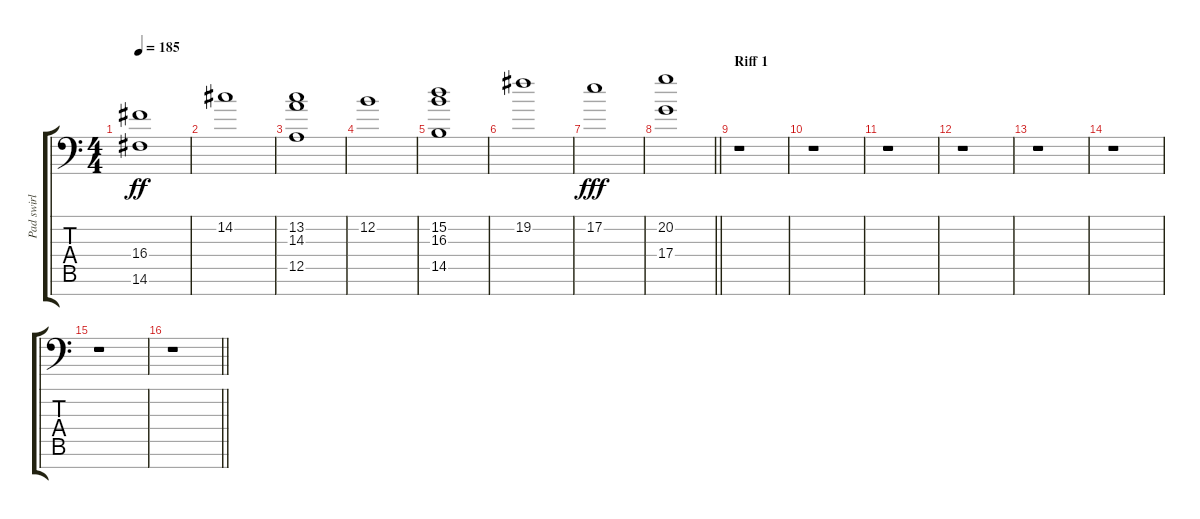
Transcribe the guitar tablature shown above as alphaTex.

\track ("Pad swirl" "Pad swirl") {instrument pad8sweep}
\staff {score tabs}
\tuning (C8 B3 G3 D3 A2 E2 C-1) {hide}
\ts (4 4)
\tempo 185
\clef f4
\ks c
(16.4 14.6).1{dy ff} |
14.2.1 |
(13.2 14.3 12.5).1 |
12.2.1 |
(15.2 16.3 14.5).1 |
19.2.1 |
17.2.1{dy fff} |
\barLineRight lightlight
(20.2 17.4).1 |
\section ("" "Riff 1")
r.1 |
r.1 |
r.1 |
r.1 |
r.1 |
r.1 |
r.1 |
\barLineRight lightlight
r.1
